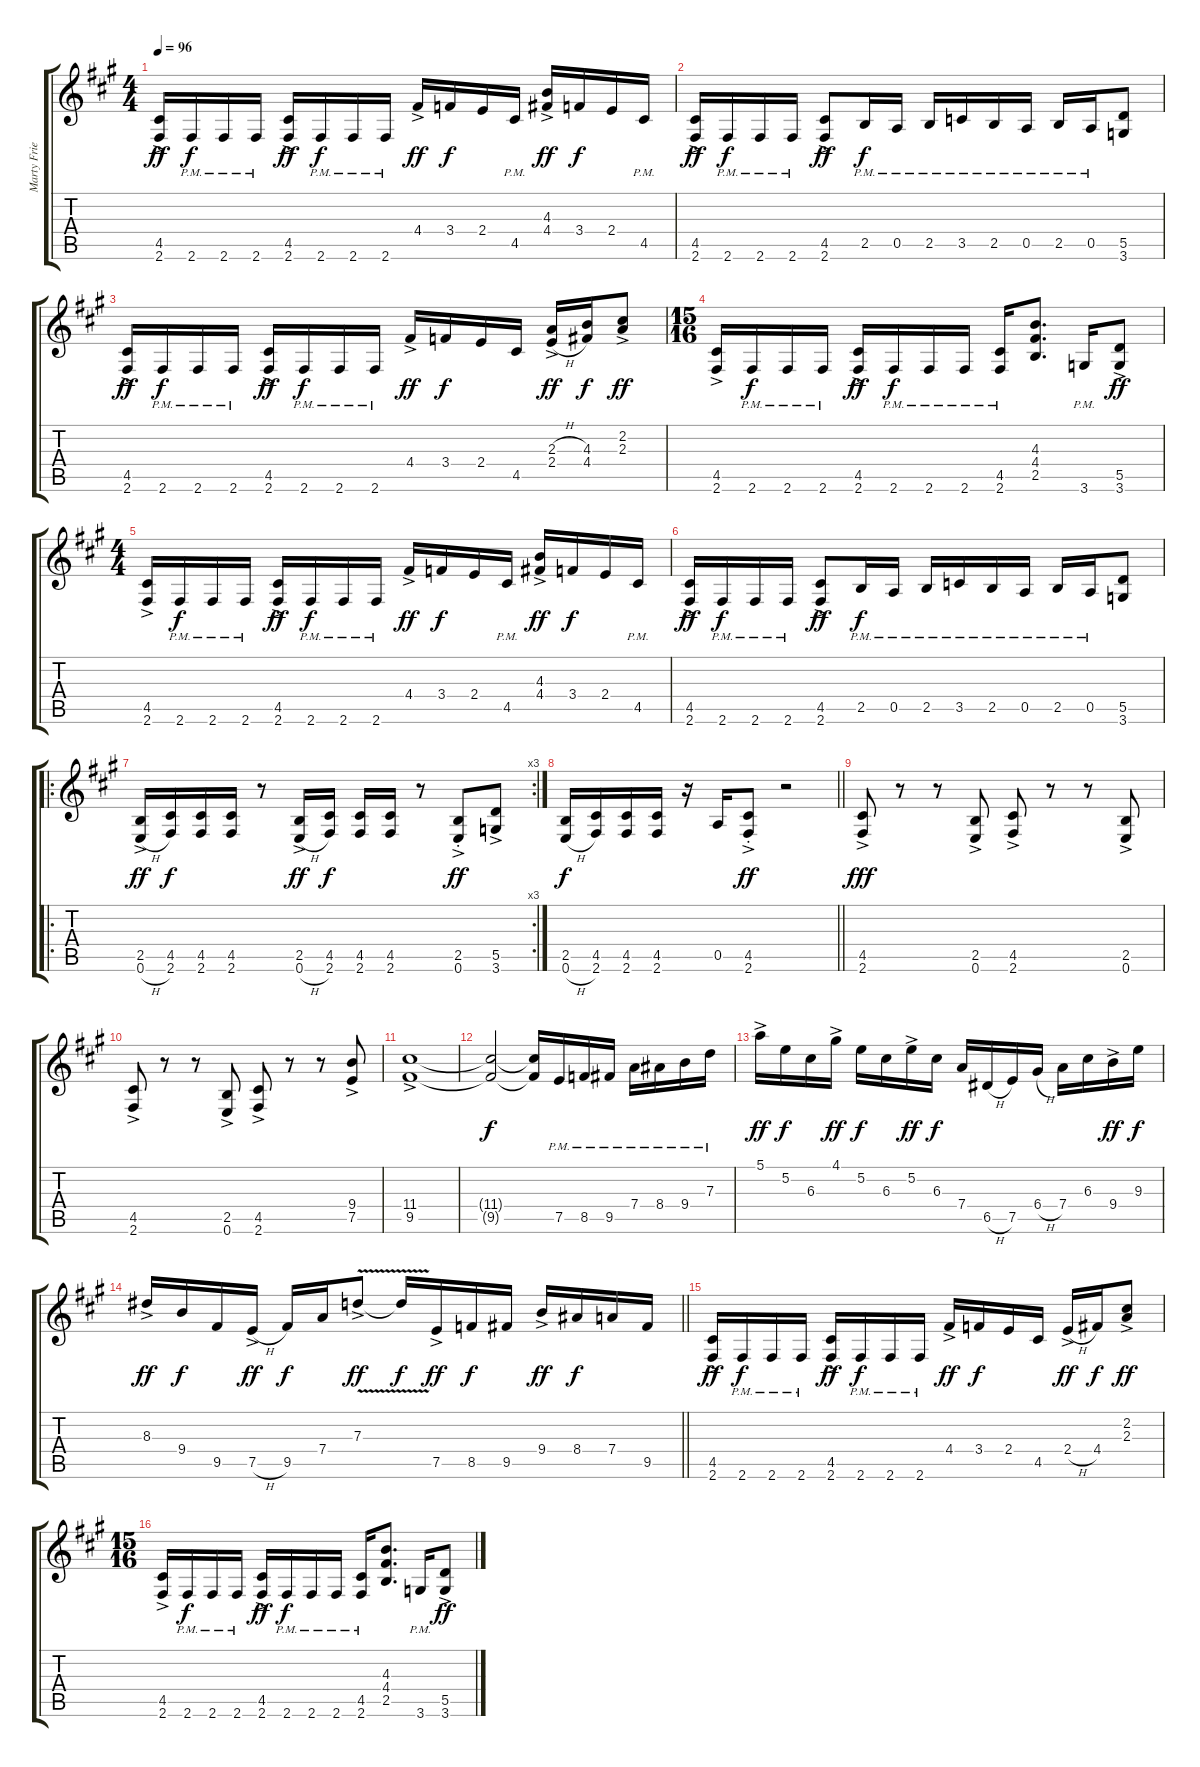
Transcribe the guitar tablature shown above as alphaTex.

\track ("Marty Friedman" "Marty Frie") {instrument distortionguitar}
\staff {score tabs}
\tuning (E4 B3 G3 D3 A2 E2) {hide}
\ts (4 4)
\tempo 96
\clef g2
\ks f#minor
(4.5{ac} 2.6{ac}).16{dy ff} 2.6{pm}.16{dy f} 2.6{pm}.16 2.6{pm}.16 (4.5{ac} 2.6{ac}).16{dy ff} 2.6{pm}.16{dy f} 2.6{pm}.16 2.6{pm}.16 4.4{ac}.16{dy ff} 3.4.16{dy f} 2.4.16 4.5{pm}.16 (4.3 4.4{ac}).16{dy ff} 3.4.16{dy f} 2.4.16 4.5{pm}.16 |
(4.5{ac} 2.6{ac}).16{dy ff} 2.6{pm}.16{dy f} 2.6{pm}.16 2.6{pm}.16 (4.5{ac} 2.6{ac}).8{dy ff} 2.5{pm}.16{dy f} 0.5{pm}.16 2.5{pm}.16 3.5{pm}.16 2.5{pm}.16 0.5{pm}.16 2.5{pm}.16 0.5{pm}.16 (5.5 3.6).8 |
(4.5{ac} 2.6{ac}).16{dy ff} 2.6{pm}.16{dy f} 2.6{pm}.16 2.6{pm}.16 (4.5{ac} 2.6{ac}).16{dy ff} 2.6{pm}.16{dy f} 2.6{pm}.16 2.6{pm}.16 4.4{ac}.16{dy ff} 3.4.16{dy f} 2.4.16 4.5.16 (2.3{h} 2.4{h ac}).16{dy ff} (4.3 4.4).16{dy f} (2.2{ac} 2.3{ac}).8{dy ff} |
\ts (15 16)
(4.5{ac} 2.6{ac}).16 2.6{pm}.16{dy f} 2.6{pm}.16 2.6{pm}.16 (4.5{ac} 2.6{ac}).16{dy ff} 2.6{pm}.16{dy f} 2.6{pm}.16 2.6{pm}.16 (4.5{pm} 2.6{pm}).16 (4.3 4.4 2.5).8{d} 3.6{pm}.16 (5.5{ac} 3.6{ac}).8{dy ff} |
\ts (4 4)
(4.5{ac} 2.6{ac}).16 2.6{pm}.16{dy f} 2.6{pm}.16 2.6{pm}.16 (4.5{ac} 2.6{ac}).16{dy ff} 2.6{pm}.16{dy f} 2.6{pm}.16 2.6{pm}.16 4.4{ac}.16{dy ff} 3.4.16{dy f} 2.4.16 4.5{pm}.16 (4.3 4.4{ac}).16{dy ff} 3.4.16{dy f} 2.4.16 4.5{pm}.16 |
(4.5{ac} 2.6{ac}).16{dy ff} 2.6{pm}.16{dy f} 2.6{pm}.16 2.6{pm}.16 (4.5{ac} 2.6{ac}).8{dy ff} 2.5{pm}.16{dy f} 0.5{pm}.16 2.5{pm}.16 3.5{pm}.16 2.5{pm}.16 0.5{pm}.16 2.5{pm}.16 0.5{pm}.16 (5.5 3.6).8 |
\ro
\rc 3
(2.5 0.6{h ac}).16{dy ff} (4.5 2.6).16{dy f} (4.5 2.6).16 (4.5 2.6).16 r.8 (2.5 0.6{h ac}).16{dy ff} (4.5 2.6).16{dy f} (4.5 2.6).16 (4.5 2.6).16 r.8 (2.5{ac st} 0.6{ac st}).8{dy ff} (5.5{ac} 3.6{ac}).8 |
\barLineRight lightlight
(2.5 0.6{h}).16{dy f} (4.5 2.6).16 (4.5 2.6).16 (4.5 2.6).16 r.16 0.5.16 (4.5{ac st} 2.6{ac st}).8{dy ff} r.2 |
(4.5{ac} 2.6{ac}).8{dy fff} r.8 r.8 (2.5{ac} 0.6{ac}).8 (4.5{ac} 2.6{ac}).8 r.8 r.8 (2.5{ac} 0.6{ac}).8 |
(4.5{ac} 2.6{ac}).8 r.8 r.8 (2.5{ac} 0.6{ac}).8 (4.5{ac} 2.6{ac}).8 r.8 r.8 (9.4{ac} 7.5{ac}).8 |
(11.4{ac} 9.5{ac}).1 |
(11.4{t} 9.5{t}).2{dy f} (11.4{t} 9.5{t}).16 7.5{pm}.16 8.5{pm}.16 9.5{pm}.16 7.4{pm}.16 8.4{pm}.16 9.4{pm}.16 7.3{pm}.16 |
5.1{ac}.16{dy ff} 5.2.16{dy f} 6.3.16 4.1{ac}.16{dy ff} 5.2.16{dy f} 6.3.16 5.2{ac}.16{dy ff} 6.3.16{dy f} 7.4.16 6.5{h}.16 7.5.16 6.4{h}.16 7.4.16 6.3.16 9.4{ac}.16{dy ff} 9.3.16{dy f} |
\barLineRight lightlight
8.3{ac}.16{dy ff} 9.4.16{dy f} 9.5.16 7.5{h ac}.16{dy ff} 9.5.16{dy f} 7.4.16 7.3{v ac}.8{dy ff} 7.3{t}.16{dy f} 7.5{ac}.16{dy ff} 8.5.16{dy f} 9.5.16 9.4{ac}.16{dy ff} 8.4.16{dy f} 7.4.16 9.5.16 |
(4.5{ac} 2.6{ac}).16{dy ff} 2.6{pm}.16{dy f} 2.6{pm}.16 2.6{pm}.16 (4.5{ac} 2.6{ac}).16{dy ff} 2.6{pm}.16{dy f} 2.6{pm}.16 2.6{pm}.16 4.4{ac}.16{dy ff} 3.4.16{dy f} 2.4.16 4.5.16 2.4{h ac}.16{dy ff} 4.4.16{dy f} (2.2{ac} 2.3{ac}).8{dy ff} |
\ts (15 16)
(4.5{ac} 2.6{ac}).16 2.6{pm}.16{dy f} 2.6{pm}.16 2.6{pm}.16 (4.5{ac} 2.6{ac}).16{dy ff} 2.6{pm}.16{dy f} 2.6{pm}.16 2.6{pm}.16 (4.5{pm} 2.6{pm}).16 (4.3 4.4 2.5).8{d} 3.6{pm}.16 (5.5{ac} 3.6{ac}).8{dy ff}
